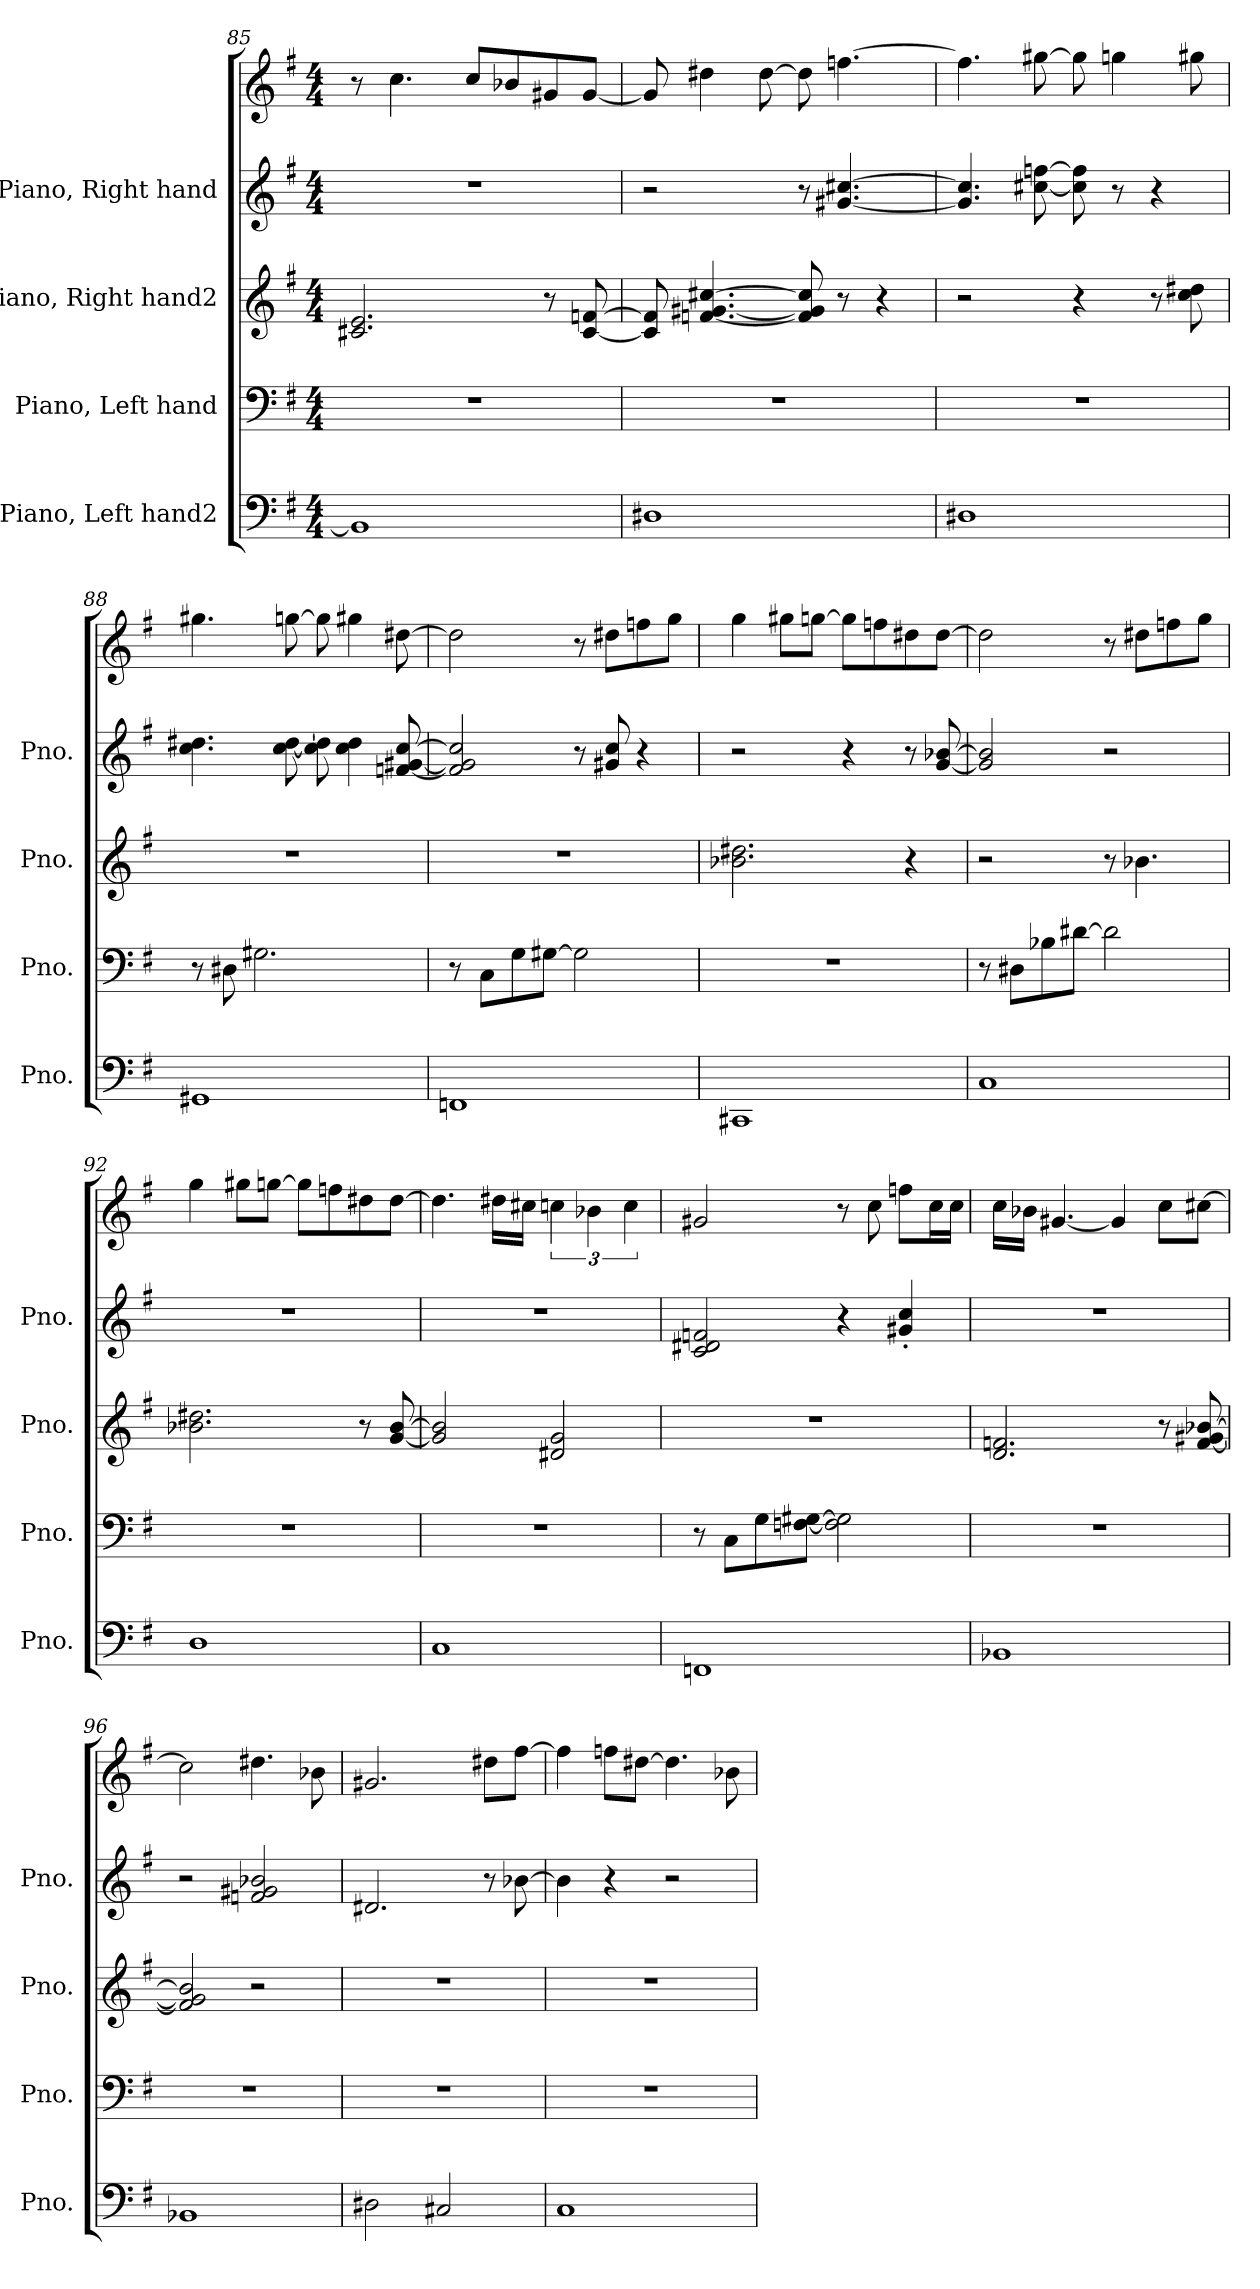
**kern	**kern	**kern	**kern	**kern
*part4	*part3	*part2	*part1	*part1
*staff5	*staff4	*staff3	*staff2	*staff1
*I"Piano, Left hand2	*I"Piano, Left hand	*I"Piano, Right hand2	*I"Piano, Right hand	*
*I'Pno.	*I'Pno.	*I'Pno.	*I'Pno.	*
*clefF4	*clefF4	*clefG2	*clefG2	*clefG2
*k[f#]	*k[f#]	*k[f#]	*k[f#]	*k[f#]
*M4/4	*M4/4	*M4/4	*M4/4	*M4/4
=85	=85	=85	=85	=85
1BB-]	1r	2.c#X/ 2.e/	1r	8r
.	.	.	.	4.cc\
.	.	.	.	8cc/L
.	.	.	.	8b-X/
.	.	8r	.	8g#X/
.	.	[8c#/ [8fn/	.	[8g#/J
=86	=86	=86	=86	=86
1D#X	1r	8c#/] 8f/]	2r	8g#/]
.	.	[4.fn/ [4.g#X/ [4.cc#X/	.	4dd#X\
.	.	.	.	[8dd#\
.	.	8f/] 8g#/] 8cc#/]	8r	8dd#\]
.	.	8r	[4.g#X/ [4.cc#X/	[4.ffn\
.	.	4r	.	.
!!LO:LB:g=z
=87	=87	=87	=87	=87
1D#X	1r	2r	4.g#/] 4.cc#/]	4.ff\]
.	.	.	[8cc#X\ [8ffn\	[8gg#X\
.	.	4r	8cc#\] 8ff\]	8gg#\]
.	.	.	8r	4ggn\
.	.	8r	4r	.
.	.	8cc\ 8dd#X\	.	8gg#X\
=88	=88	=88	=88	=88
1GG#X	8r	1r	4.cc\ 4.dd#X\	4.gg#X\
.	8D#X\	.	.	.
.	2.G#X\	.	.	.
.	.	.	[8cc\ [8dd#\	[8ggn\
.	.	.	8cc\] 8dd#\]	8gg\]
.	.	.	4cc\ 4dd#\	4gg#X\
.	.	.	[8fn/ [8g#X/ [8cc/	[8dd#X\
=89	=89	=89	=89	=89
1FFn	8r	1r	2f/] 2g#/] 2cc/]	2dd#\]
.	8C\L	.	.	.
.	8G\	.	.	.
.	[8G#X\J	.	.	.
.	2G#\]	.	8r	8r
.	.	.	8g#X/ 8cc/	8dd#X\L
.	.	.	4r	8ffn\
.	.	.	.	8gg\J
!!LO:PB:g=z
=90	=90	=90	=90	=90
1CC#X	1r	2.b-X\ 2.dd#X\	2r	4gg\
.	.	.	.	8gg#X\L
.	.	.	.	[8ggn\J
.	.	.	4r	8gg\L]
.	.	.	.	8ffn\
.	.	4r	8r	8dd#X\
.	.	.	[8g/ [8b-X/	[8dd#\J
=91	=91	=91	=91	=91
1C	8r	2r	2g/] 2b-/]	2dd#\]
.	8D#X\L	.	.	.
.	8B-X\	.	.	.
.	[8d#X\J	.	.	.
.	2d#\]	8r	2r	8r
.	.	4.b-X\	.	8dd#X\L
.	.	.	.	8ffn\
.	.	.	.	8gg\J
=92	=92	=92	=92	=92
1D	1r	2.b-X\ 2.dd#X\	1r	4gg\
.	.	.	.	8gg#X\L
.	.	.	.	[8ggn\J
.	.	.	.	8gg\L]
.	.	.	.	8ffn\
.	.	8r	.	8dd#X\
.	.	[8g/ [8b-/	.	[8dd#\J
!!LO:LB:g=z
=93	=93	=93	=93	=93
1C	1r	2g/] 2b-/]	1r	4.dd#\]
.	.	.	.	16dd#X\LL
.	.	.	.	16cc#X\JJ
.	.	2d#X/ 2g/	.	6ccn\
.	.	.	.	6b-X\
.	.	.	.	6cc\
=94	=94	=94	=94	=94
1FFn	8r	1r	2c/ 2d#X/ 2fn/	2g#X/
.	8C\L	.	.	.
.	8G\	.	.	.
.	[8Fn\ [8G#X\J	.	.	.
.	2F\] 2G#\]	.	4r	8r
.	.	.	.	8cc\
.	.	.	4g#X/' 4cc/'	8ffn\L
.	.	.	.	16cc\L
.	.	.	.	16cc\JJ
=95	=95	=95	=95	=95
1BB-X	1r	2.d/ 2.fn/	1r	16cc\LL
.	.	.	.	16b-X\JJ
.	.	.	.	[4.g#X/
.	.	.	.	4g#/]
.	.	8r	.	8cc\L
.	.	[8f/ [8g#X/ [8b-X/	.	[8cc#X\J
=96	=96	=96	=96	=96
1BB-X	1r	2f/] 2g#/] 2b-/]	2r	2cc#\]
.	.	2r	2fn/ 2g#X/ 2b-X/	4.dd#X\
.	.	.	.	8b-X\
!!LO:PB:g=z
=97	=97	=97	=97	=97
2D#X\	1r	1r	2.d#X/	2.g#X/
2C#X/	.	.	.	.
.	.	.	8r	8dd#X\L
.	.	.	[8b-X\	[8ff#\J
=98	=98	=98	=98	=98
1C	1r	1r	4b-\]	4ff#\]
.	.	.	4r	8ffn\L
.	.	.	.	[8dd#X\J
.	.	.	2r	4.dd#\]
.	.	.	.	8b-X\
=	=	=	=	=
*-	*-	*-	*-	*-
